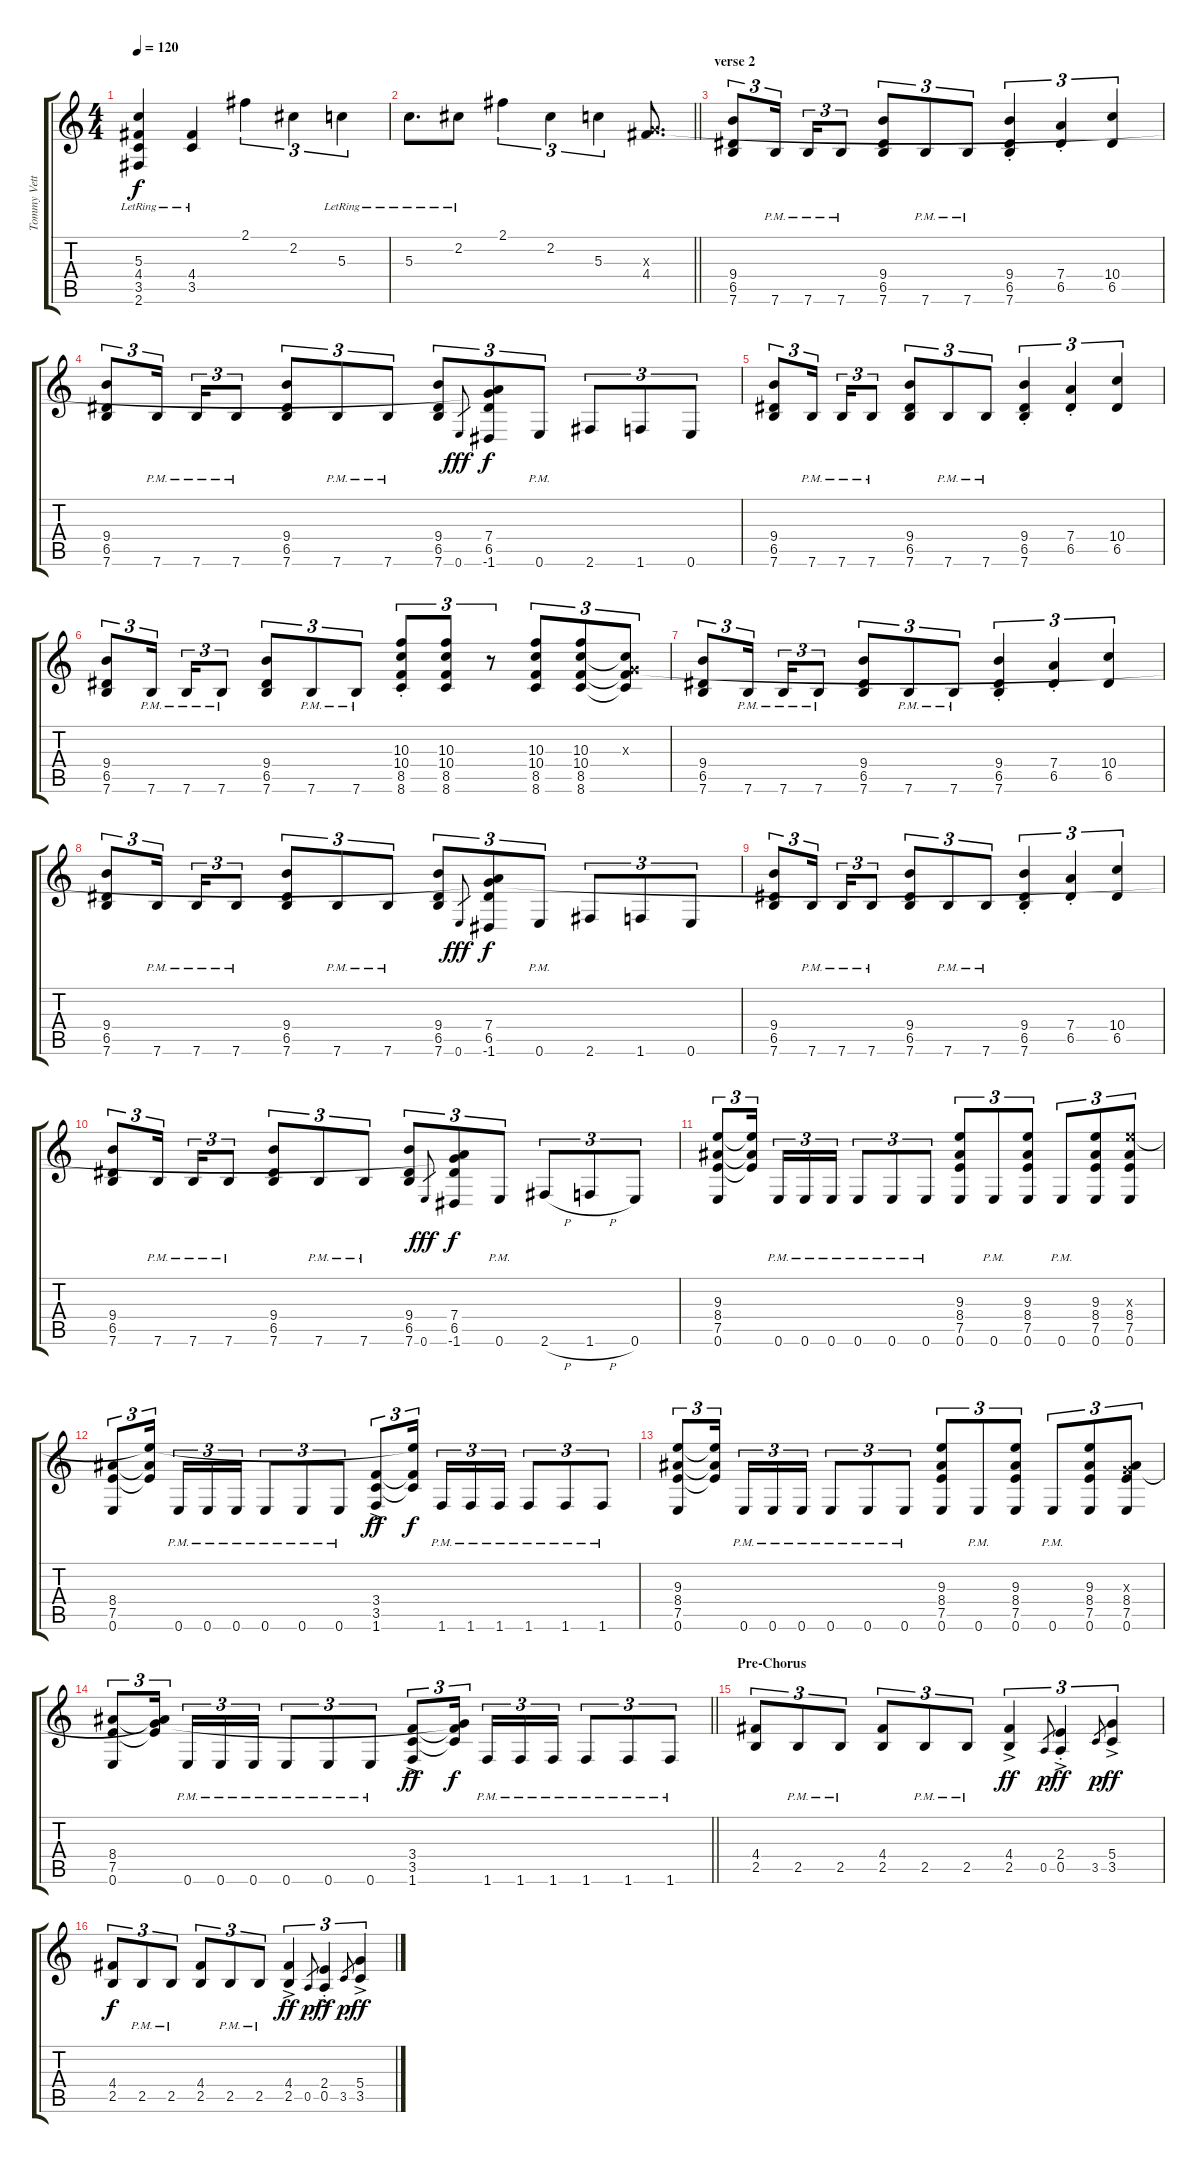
\track ("Tommy Vetterli 2" "Tommy Vett") {instrument overdrivenguitar}
\staff {score tabs}
\tuning (E4 B3 G3 D3 A2 E2) {hide}
\ts (4 4)
\tempo 120
\clef g2
\ks c
(5.3 4.4{lr} 3.5 2.6{lr}).4{dy f} (4.4 3.5{lr}).4 2.1.4{tu (3 2)} 2.2.4{tu (3 2)} 5.3{lr}.4{tu (3 2)} |
\barLineRight lightlight
5.3{lr}.8{d} 2.2{lr}.8 2.1.4{tu (3 2)} 2.2.4{tu (3 2)} 5.3.4{tu (3 2)} (0.3{x} 4.4).8{d} |
\section ("" "verse 2")
(9.4 6.5 7.6).8{tu (3 2)} 7.6{pm}.16{tu (3 2) beam splitsecondary} 7.6{pm}.16{tu (3 2)} 7.6{pm}.8{tu (3 2)} (9.4 6.5 7.6).8{tu (3 2)} 7.6{pm}.8{tu (3 2)} 7.6{pm}.8{tu (3 2)} (9.4{st} 6.5{st} 7.6{st}).4{tu (3 2)} (7.4{st} 6.5{st}).4{tu (3 2)} (10.4 6.5).4{tu (3 2)} |
(9.4 6.5 7.6).8{tu (3 2)} 7.6{pm}.16{tu (3 2) beam splitsecondary} 7.6{pm}.16{tu (3 2)} 7.6{pm}.8{tu (3 2)} (9.4 6.5 7.6).8{tu (3 2)} 7.6{pm}.8{tu (3 2)} 7.6{pm}.8{tu (3 2)} (9.4 6.5 7.6).8{tu (3 2)} 0.6.8{gr dy fff} (0.3{t} 7.4 6.5 -1.6).8{tu (3 2) dy f} 0.6{pm}.8{tu (3 2)} 2.6.8{tu (3 2)} 1.6.8{tu (3 2)} 0.6.8{tu (3 2)} |
(9.4 6.5 7.6).8{tu (3 2)} 7.6{pm}.16{tu (3 2) beam splitsecondary} 7.6{pm}.16{tu (3 2)} 7.6{pm}.8{tu (3 2)} (9.4 6.5 7.6).8{tu (3 2)} 7.6{pm}.8{tu (3 2)} 7.6{pm}.8{tu (3 2)} (9.4{st} 6.5{st} 7.6{st}).4{tu (3 2)} (7.4{st} 6.5{st}).4{tu (3 2)} (10.4 6.5).4{tu (3 2)} |
(9.4 6.5 7.6).8{tu (3 2)} 7.6{pm}.16{tu (3 2) beam splitsecondary} 7.6{pm}.16{tu (3 2)} 7.6{pm}.8{tu (3 2)} (9.4 6.5 7.6).8{tu (3 2)} 7.6{pm}.8{tu (3 2)} 7.6{pm}.8{tu (3 2)} (10.3{st} 10.4{st} 8.5{st} 8.6{st}).8{tu (3 2)} (10.3 10.4 8.5 8.6).8{tu (3 2)} r.8{tu (3 2)} (10.3 10.4 8.5 8.6).8{tu (3 2)} (10.3 10.4 8.5 8.6).8{tu (3 2)} (0.3{x} 10.4{t} 8.5{t} 8.6{t}).8{tu (3 2)} |
(9.4 6.5 7.6).8{tu (3 2)} 7.6{pm}.16{tu (3 2) beam splitsecondary} 7.6{pm}.16{tu (3 2)} 7.6{pm}.8{tu (3 2)} (9.4 6.5 7.6).8{tu (3 2)} 7.6{pm}.8{tu (3 2)} 7.6{pm}.8{tu (3 2)} (9.4{st} 6.5{st} 7.6{st}).4{tu (3 2)} (7.4{st} 6.5{st}).4{tu (3 2)} (10.4 6.5).4{tu (3 2)} |
(9.4 6.5 7.6).8{tu (3 2)} 7.6{pm}.16{tu (3 2) beam splitsecondary} 7.6{pm}.16{tu (3 2)} 7.6{pm}.8{tu (3 2)} (9.4 6.5 7.6).8{tu (3 2)} 7.6{pm}.8{tu (3 2)} 7.6{pm}.8{tu (3 2)} (9.4 6.5 7.6).8{tu (3 2)} 0.6.8{gr dy fff} (0.3{t} 7.4 6.5 -1.6).8{tu (3 2) dy f} 0.6{pm}.8{tu (3 2)} 2.6.8{tu (3 2)} 1.6.8{tu (3 2)} 0.6.8{tu (3 2)} |
(9.4 6.5 7.6).8{tu (3 2)} 7.6{pm}.16{tu (3 2) beam splitsecondary} 7.6{pm}.16{tu (3 2)} 7.6{pm}.8{tu (3 2)} (9.4 6.5 7.6).8{tu (3 2)} 7.6{pm}.8{tu (3 2)} 7.6{pm}.8{tu (3 2)} (9.4{st} 6.5{st} 7.6{st}).4{tu (3 2)} (7.4{st} 6.5{st}).4{tu (3 2)} (10.4 6.5).4{tu (3 2)} |
(9.4 6.5 7.6).8{tu (3 2)} 7.6{pm}.16{tu (3 2) beam splitsecondary} 7.6{pm}.16{tu (3 2)} 7.6{pm}.8{tu (3 2)} (9.4 6.5 7.6).8{tu (3 2)} 7.6{pm}.8{tu (3 2)} 7.6{pm}.8{tu (3 2)} (9.4 6.5 7.6).8{tu (3 2)} 0.6.8{gr dy fff} (0.3{t} 7.4 6.5 -1.6).8{tu (3 2) dy f} 0.6{pm}.8{tu (3 2)} 2.6{h}.8{tu (3 2)} 1.6{h}.8{tu (3 2)} 0.6.8{tu (3 2)} |
(9.3 8.4 7.5 0.6).8{tu (3 2)} (9.3{t} 8.4{t} 7.5{t}).16{tu (3 2) beam splitsecondary} 0.6{pm}.16{tu (3 2)} 0.6{pm}.16{tu (3 2)} 0.6{pm}.16{tu (3 2)} 0.6{pm}.8{tu (3 2)} 0.6{pm}.8{tu (3 2)} 0.6{pm}.8{tu (3 2)} (9.3 8.4 7.5 0.6).8{tu (3 2)} 0.6{pm}.8{tu (3 2)} (9.3 8.4 7.5 0.6).8{tu (3 2)} 0.6{pm}.8{tu (3 2)} (9.3 8.4 7.5 0.6).8{tu (3 2)} (9.3{x} 8.4 7.5 0.6).8{tu (3 2)} |
(8.4 7.5 0.6).8{tu (3 2)} (9.3{t} 8.4{t} 7.5{t}).16{tu (3 2) beam splitsecondary} 0.6{pm}.16{tu (3 2)} 0.6{pm}.16{tu (3 2)} 0.6{pm}.16{tu (3 2)} 0.6{pm}.8{tu (3 2)} 0.6{pm}.8{tu (3 2)} 0.6{pm}.8{tu (3 2)} (3.4 3.5 1.6{ac}).8{tu (3 2) dy ff} (9.3{t} 3.4{t} 3.5{t}).16{tu (3 2) dy f beam splitsecondary} 1.6{pm}.16{tu (3 2)} 1.6{pm}.16{tu (3 2)} 1.6{pm}.16{tu (3 2)} 1.6{pm}.8{tu (3 2)} 1.6{pm}.8{tu (3 2)} 1.6{pm}.8{tu (3 2)} |
(9.3 8.4 7.5 0.6).8{tu (3 2)} (9.3{t} 8.4{t} 7.5{t}).16{tu (3 2) beam splitsecondary} 0.6{pm}.16{tu (3 2)} 0.6{pm}.16{tu (3 2)} 0.6{pm}.16{tu (3 2)} 0.6{pm}.8{tu (3 2)} 0.6{pm}.8{tu (3 2)} 0.6{pm}.8{tu (3 2)} (9.3 8.4 7.5 0.6).8{tu (3 2)} 0.6{pm}.8{tu (3 2)} (9.3 8.4 7.5 0.6).8{tu (3 2)} 0.6{pm}.8{tu (3 2)} (9.3 8.4 7.5 0.6).8{tu (3 2)} (0.3{x} 8.4 7.5 0.6).8{tu (3 2)} |
\barLineRight lightlight
(8.4 7.5 0.6).8{tu (3 2)} (0.3{t} 8.4{t} 7.5{t}).16{tu (3 2) beam splitsecondary} 0.6{pm}.16{tu (3 2)} 0.6{pm}.16{tu (3 2)} 0.6{pm}.16{tu (3 2)} 0.6{pm}.8{tu (3 2)} 0.6{pm}.8{tu (3 2)} 0.6{pm}.8{tu (3 2)} (3.4 3.5 1.6{ac}).8{tu (3 2) dy ff} (0.3{t} 3.4{t} 3.5{t}).16{tu (3 2) dy f beam splitsecondary} 1.6{pm}.16{tu (3 2)} 1.6{pm}.16{tu (3 2)} 1.6{pm}.16{tu (3 2)} 1.6{pm}.8{tu (3 2)} 1.6{pm}.8{tu (3 2)} 1.6{pm}.8{tu (3 2)} |
\section ("" "Pre-Chorus")
(4.4 2.5).8{tu (3 2)} 2.5{pm}.8{tu (3 2)} 2.5{pm}.8{tu (3 2)} (4.4 2.5).8{tu (3 2)} 2.5{pm}.8{tu (3 2)} 2.5{pm}.8{tu (3 2)} (4.4{ac} 2.5{ac}).4{tu (3 2) dy ff} 0.5.8{gr dy p} (2.4{ac st} 0.5{ac st}).4{tu (3 2) dy ff} 3.5.8{gr dy p} (5.4{ac} 3.5{ac}).4{tu (3 2) dy ff} |
(4.4 2.5).8{tu (3 2) dy f} 2.5{pm}.8{tu (3 2)} 2.5{pm}.8{tu (3 2)} (4.4 2.5).8{tu (3 2)} 2.5{pm}.8{tu (3 2)} 2.5{pm}.8{tu (3 2)} (4.4{ac} 2.5{ac}).4{tu (3 2) dy ff} 0.5.8{gr dy p} (2.4{ac st} 0.5{ac st}).4{tu (3 2) dy ff} 3.5.8{gr dy p} (5.4{ac} 3.5{ac}).4{tu (3 2) dy ff}
